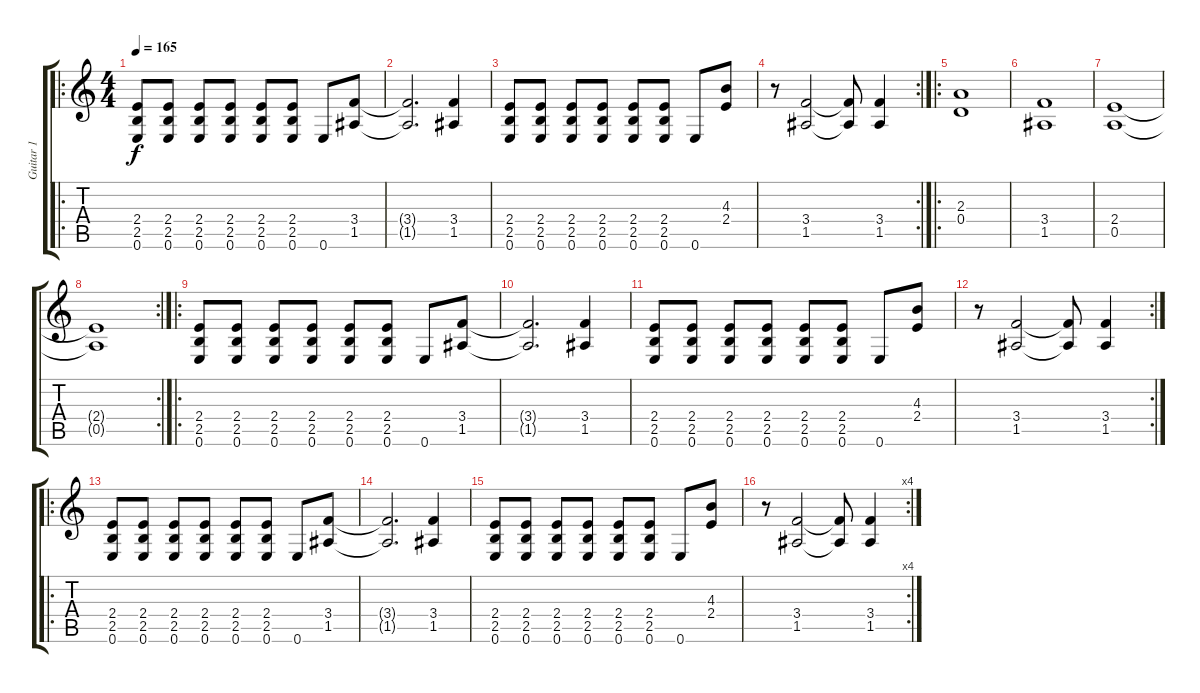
\track ("Guitar 1" "Guitar 1") {instrument overdrivenguitar}
\staff {score tabs}
\tuning (E4 B3 G3 D3 A2 E2) {hide}
\ro
\ts (4 4)
\tempo 165
\clef g2
\ks c
(2.4 2.5 0.6).8{dy f instrument overdrivenguitar} (2.4 2.5 0.6).8 (2.4 2.5 0.6).8 (2.4 2.5 0.6).8 (2.4 2.5 0.6).8 (2.4 2.5 0.6).8 0.6.8 (3.4 1.5).8 |
(3.4{t} 1.5{t}).2{d} (3.4 1.5).4 |
(2.4 2.5 0.6).8 (2.4 2.5 0.6).8 (2.4 2.5 0.6).8 (2.4 2.5 0.6).8 (2.4 2.5 0.6).8 (2.4 2.5 0.6).8 0.6.8 (4.3 2.4).8 |
\rc 2
r.8 (3.4 1.5).2 (3.4{t} 1.5{t}).8 (3.4 1.5).4 |
\ro
(2.3 0.4).1 |
(3.4 1.5).1 |
(2.4 0.5).1 |
\rc 2
(2.4{t} 0.5{t}).1 |
\ro
(2.4 2.5 0.6).8 (2.4 2.5 0.6).8 (2.4 2.5 0.6).8 (2.4 2.5 0.6).8 (2.4 2.5 0.6).8 (2.4 2.5 0.6).8 0.6.8 (3.4 1.5).8 |
(3.4{t} 1.5{t}).2{d} (3.4 1.5).4 |
(2.4 2.5 0.6).8 (2.4 2.5 0.6).8 (2.4 2.5 0.6).8 (2.4 2.5 0.6).8 (2.4 2.5 0.6).8 (2.4 2.5 0.6).8 0.6.8 (4.3 2.4).8 |
\rc 2
r.8 (3.4 1.5).2 (3.4{t} 1.5{t}).8 (3.4 1.5).4 |
\ro
(2.4 2.5 0.6).8 (2.4 2.5 0.6).8 (2.4 2.5 0.6).8 (2.4 2.5 0.6).8 (2.4 2.5 0.6).8 (2.4 2.5 0.6).8 0.6.8 (3.4 1.5).8 |
(3.4{t} 1.5{t}).2{d} (3.4 1.5).4 |
(2.4 2.5 0.6).8 (2.4 2.5 0.6).8 (2.4 2.5 0.6).8 (2.4 2.5 0.6).8 (2.4 2.5 0.6).8 (2.4 2.5 0.6).8 0.6.8 (4.3 2.4).8 |
\rc 4
r.8 (3.4 1.5).2 (3.4{t} 1.5{t}).8 (3.4 1.5).4
